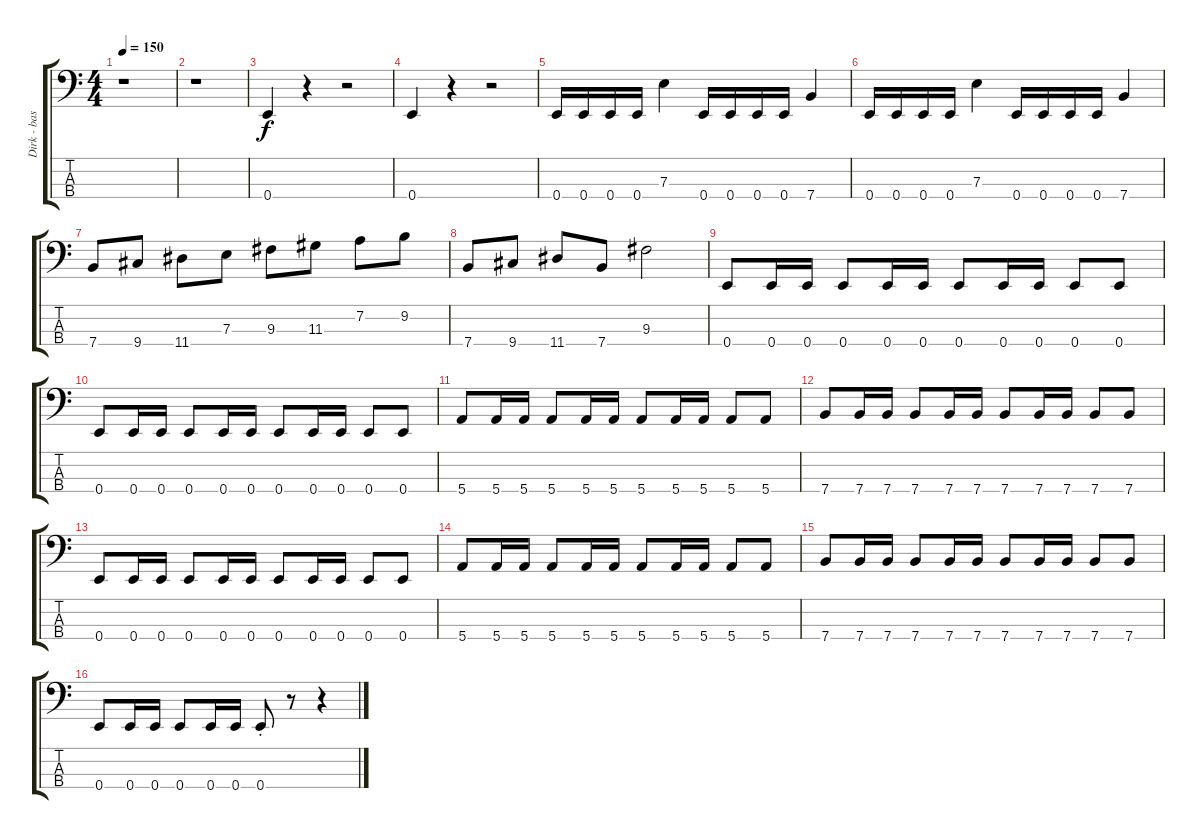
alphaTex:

\track ("Dirk - basse" "Dirk - bas") {instrument electricbassfinger}
\staff {score tabs}
\tuning (G2 D2 A1 E1) {hide}
\ts (4 4)
\tempo 150
\clef f4
\ks c
r.1{dy f} |
r.1 |
0.4.4 r.4 r.2 |
0.4.4 r.4 r.2 |
0.4.16 0.4.16 0.4.16 0.4.16 7.3.4 0.4.16 0.4.16 0.4.16 0.4.16 7.4.4 |
0.4.16 0.4.16 0.4.16 0.4.16 7.3.4 0.4.16 0.4.16 0.4.16 0.4.16 7.4.4 |
7.4.8 9.4.8 11.4.8 7.3.8 9.3.8 11.3.8 7.2.8 9.2.8 |
7.4.8 9.4.8 11.4.8 7.4.8 9.3.2 |
0.4.8 0.4.16 0.4.16 0.4.8 0.4.16 0.4.16 0.4.8 0.4.16 0.4.16 0.4.8 0.4.8 |
0.4.8 0.4.16 0.4.16 0.4.8 0.4.16 0.4.16 0.4.8 0.4.16 0.4.16 0.4.8 0.4.8 |
5.4.8 5.4.16 5.4.16 5.4.8 5.4.16 5.4.16 5.4.8 5.4.16 5.4.16 5.4.8 5.4.8 |
7.4.8 7.4.16 7.4.16 7.4.8 7.4.16 7.4.16 7.4.8 7.4.16 7.4.16 7.4.8 7.4.8 |
0.4.8 0.4.16 0.4.16 0.4.8 0.4.16 0.4.16 0.4.8 0.4.16 0.4.16 0.4.8 0.4.8 |
5.4.8 5.4.16 5.4.16 5.4.8 5.4.16 5.4.16 5.4.8 5.4.16 5.4.16 5.4.8 5.4.8 |
7.4.8 7.4.16 7.4.16 7.4.8 7.4.16 7.4.16 7.4.8 7.4.16 7.4.16 7.4.8 7.4.8 |
0.4.8 0.4.16 0.4.16 0.4.8 0.4.16 0.4.16 0.4{st}.8 r.8 r.4
